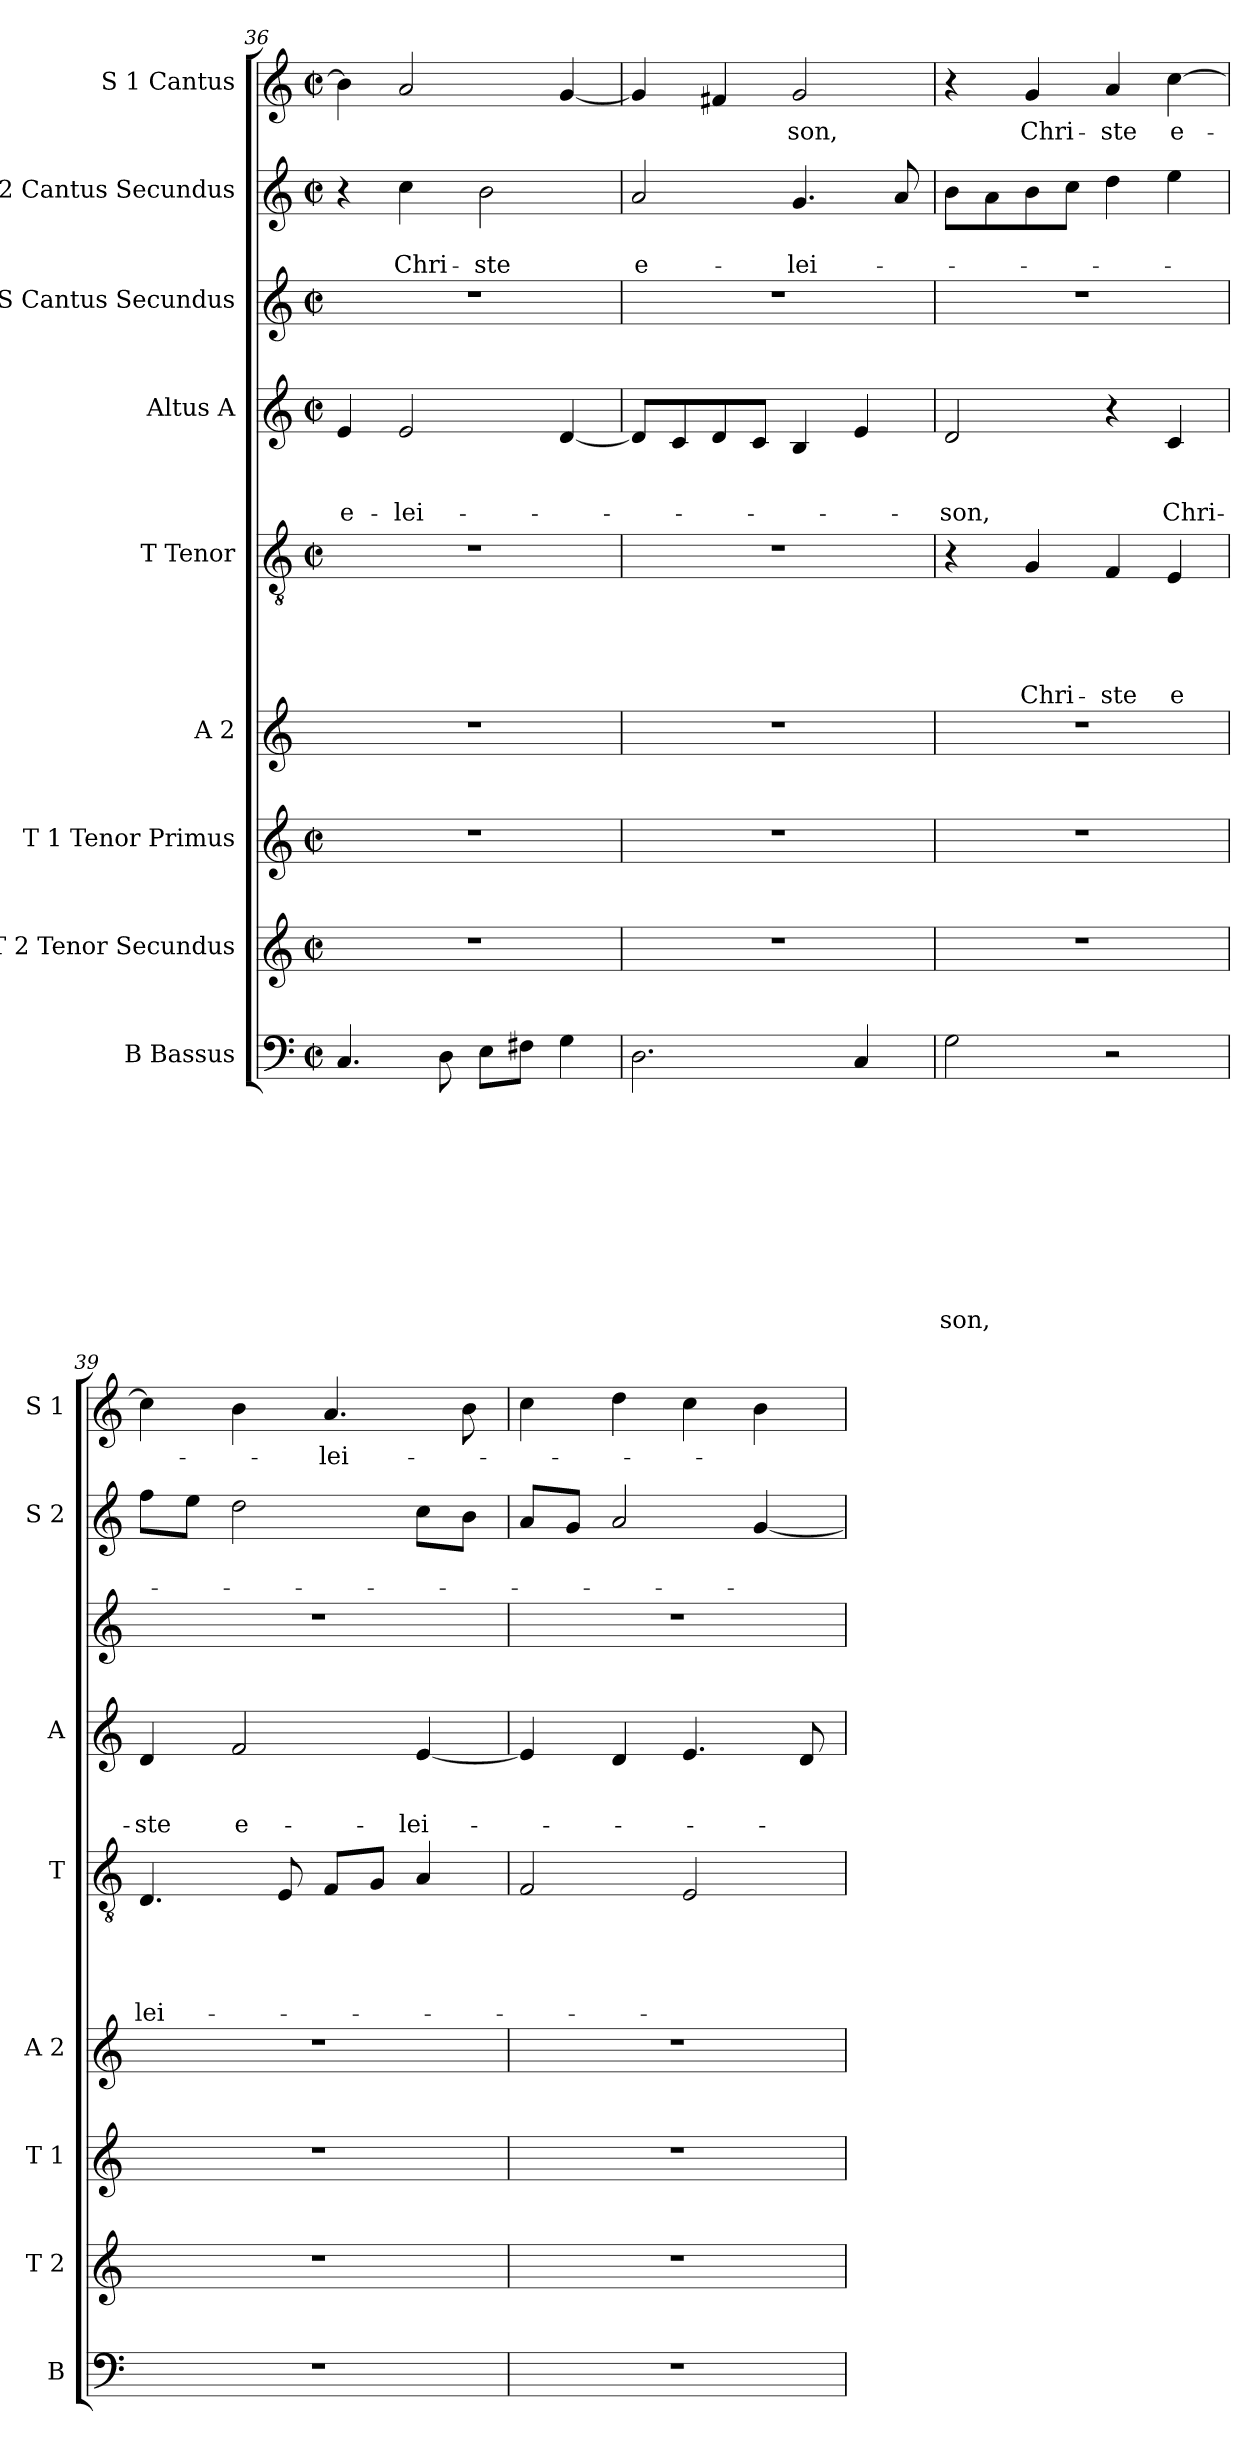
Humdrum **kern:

**kern	**text	**text	**text	**text	**text	**text	**text	**text	**text	**text	**kern	**kern	**kern	**kern	**text	**text	**text	**text	**text	**kern	**text	**text	**text	**kern	**kern	**text	**text	**kern	**text
*part9	*part9	*part9	*part9	*part9	*part9	*part9	*part9	*part9	*part9	*part9	*part8	*part7	*part6	*part5	*part5	*part5	*part5	*part5	*part5	*part4	*part4	*part4	*part4	*part3	*part2	*part2	*part2	*part1	*part1
*staff9	*staff9	*staff9	*staff9	*staff9	*staff9	*staff9	*staff9	*staff9	*staff9	*staff9	*staff8	*staff7	*staff6	*staff5	*staff5	*staff5	*staff5	*staff5	*staff5	*staff4	*staff4	*staff4	*staff4	*staff3	*staff2	*staff2	*staff2	*staff1	*staff1
*I"B Bassus	*	*	*	*	*	*	*	*	*	*	*I"T 2 Tenor Secundus	*I"T 1 Tenor Primus	*I"A 2	*I"T Tenor	*	*	*	*	*	*I"Altus A	*	*	*	*I"S Cantus Secundus	*I"S 2 Cantus Secundus	*	*	*I"S 1 Cantus	*
*I'B	*	*	*	*	*	*	*	*	*	*	*I'T 2	*I'T 1	*I'A 2	*I'T	*	*	*	*	*	*I'A	*	*	*	*	*I'S 2	*	*	*I'S 1	*
*clefF4	*	*	*	*	*	*	*	*	*	*	*clefG2	*clefG2	*clefG2	*clefGv2	*	*	*	*	*	*clefG2	*	*	*	*clefG2	*clefG2	*	*	*clefG2	*
*k[]	*	*	*	*	*	*	*	*	*	*	*k[]	*k[]	*k[]	*k[]	*	*	*	*	*	*k[]	*	*	*	*k[]	*k[]	*	*	*k[]	*
*C:	*	*	*	*	*	*	*	*	*	*	*C:	*C:	*C:	*C:	*	*	*	*	*	*C:	*	*	*	*C:	*C:	*	*	*C:	*
*M2/2	*	*	*	*	*	*	*	*	*	*	*M2/2	*M2/2	*	*M2/2	*	*	*	*	*	*M2/2	*	*	*	*M2/2	*M2/2	*	*	*M2/2	*
*met(c|)	*	*	*	*	*	*	*	*	*	*	*met(c|)	*met(c|)	*	*met(c|)	*	*	*	*	*	*met(c|)	*	*	*	*met(c|)	*met(c|)	*	*	*met(c|)	*
=36	=36	=36	=36	=36	=36	=36	=36	=36	=36	=36	=36	=36	=36	=36	=36	=36	=36	=36	=36	=36	=36	=36	=36	=36	=36	=36	=36	=36	=36
!	!	!	!	!	!	!	!	!	!	!	!	!	!	!	!	!	!	!	!	!	!	!	!LO:LY:b	!	!	!	!	!	!
4.C/	.	.	.	.	.	.	.	.	.	.	1r	1r	1r	1r	.	.	.	.	.	4e/	.	.	e-	1r	4r	.	.	4b\]	.
!	!	!	!	!	!	!	!	!	!	!	!	!	!	!	!	!	!	!	!	!	!	!	!LO:LY:b	!	!	!	!LO:LY:b	!	!
.	.	.	.	.	.	.	.	.	.	.	.	.	.	.	.	.	.	.	.	2e/	.	.	-lei-	.	4cc\	.	Chri-	2a/	.
8D\	.	.	.	.	.	.	.	.	.	.	.	.	.	.	.	.	.	.	.	.	.	.	.	.	.	.	.	.	.
!	!	!	!	!	!	!	!	!	!	!	!	!	!	!	!	!	!	!	!	!	!	!	!	!	!	!	!LO:LY:b	!	!
8E\L	.	.	.	.	.	.	.	.	.	.	.	.	.	.	.	.	.	.	.	.	.	.	.	.	2b\	.	-ste	.	.
8F#X\J	.	.	.	.	.	.	.	.	.	.	.	.	.	.	.	.	.	.	.	.	.	.	.	.	.	.	.	.	.
4G\	.	.	.	.	.	.	.	.	.	.	.	.	.	.	.	.	.	.	.	[<4d/	.	.	.	.	.	.	.	[<4g/	.
=37	=37	=37	=37	=37	=37	=37	=37	=37	=37	=37	=37	=37	=37	=37	=37	=37	=37	=37	=37	=37	=37	=37	=37	=37	=37	=37	=37	=37	=37
!	!	!	!	!	!	!	!	!	!	!	!	!	!	!	!	!	!	!	!	!	!	!	!	!	!	!	!LO:LY:b	!	!
2.D\	.	.	.	.	.	.	.	.	.	.	1r	1r	1r	1r	.	.	.	.	.	8d/L]	.	.	.	1r	2a/	.	e-	4g/]	.
.	.	.	.	.	.	.	.	.	.	.	.	.	.	.	.	.	.	.	.	8c/	.	.	.	.	.	.	.	.	.
.	.	.	.	.	.	.	.	.	.	.	.	.	.	.	.	.	.	.	.	8d/	.	.	.	.	.	.	.	4f#X/	.
.	.	.	.	.	.	.	.	.	.	.	.	.	.	.	.	.	.	.	.	8c/J	.	.	.	.	.	.	.	.	.
!	!	!	!	!	!	!	!	!	!	!	!	!	!	!	!	!	!	!	!	!	!	!	!	!	!	!	!LO:LY:b	!	!LO:LY:b
.	.	.	.	.	.	.	.	.	.	.	.	.	.	.	.	.	.	.	.	4B/	.	.	.	.	4.g/	.	-lei-	2g/	-son,
4C/	.	.	.	.	.	.	.	.	.	.	.	.	.	.	.	.	.	.	.	4e/	.	.	.	.	.	.	.	.	.
.	.	.	.	.	.	.	.	.	.	.	.	.	.	.	.	.	.	.	.	.	.	.	.	.	8a/	.	.	.	.
!!LO:LB:g=z
=38	=38	=38	=38	=38	=38	=38	=38	=38	=38	=38	=38	=38	=38	=38	=38	=38	=38	=38	=38	=38	=38	=38	=38	=38	=38	=38	=38	=38	=38
!	!	!	!	!	!	!	!	!	!	!LO:LY:b	!	!	!	!	!	!	!	!	!	!	!	!	!LO:LY:b	!	!	!	!	!	!
2G\	.	.	.	.	.	.	.	.	.	-son,	1r	1r	1r	4r	.	.	.	.	.	2d/	.	.	-son,	1r	8b\L	.	.	4r	.
.	.	.	.	.	.	.	.	.	.	.	.	.	.	.	.	.	.	.	.	.	.	.	.	.	8a\	.	.	.	.
!	!	!	!	!	!	!	!	!	!	!	!	!	!	!	!	!	!	!	!LO:LY:b	!	!	!	!	!	!	!	!	!	!LO:LY:b
.	.	.	.	.	.	.	.	.	.	.	.	.	.	4G/	.	.	.	.	Chri-	.	.	.	.	.	8b\	.	.	4g/	Chri-
.	.	.	.	.	.	.	.	.	.	.	.	.	.	.	.	.	.	.	.	.	.	.	.	.	8cc\J	.	.	.	.
!	!	!	!	!	!	!	!	!	!	!	!	!	!	!	!	!	!	!	!LO:LY:b	!	!	!	!	!	!	!	!	!	!LO:LY:b
2r	.	.	.	.	.	.	.	.	.	.	.	.	.	4F/	.	.	.	.	-ste	4r	.	.	.	.	4dd\	.	.	4a/	-ste
!	!	!	!	!	!	!	!	!	!	!	!	!	!	!	!	!	!	!	!LO:LY:b	!	!	!	!LO:LY:b	!	!	!	!	!	!LO:LY:b
.	.	.	.	.	.	.	.	.	.	.	.	.	.	4E/	.	.	.	.	e	4c/	.	.	Chri-	.	4ee\	.	.	[>4cc\	e-
=39	=39	=39	=39	=39	=39	=39	=39	=39	=39	=39	=39	=39	=39	=39	=39	=39	=39	=39	=39	=39	=39	=39	=39	=39	=39	=39	=39	=39	=39
!	!	!	!	!	!	!	!	!	!	!	!	!	!	!	!	!	!	!	!LO:LY:b	!	!	!	!LO:LY:b	!	!	!	!	!	!
1r	.	.	.	.	.	.	.	.	.	.	1r	1r	1r	4.D/	.	.	.	.	lei-	4d/	.	.	-ste	1r	8ff\L	.	.	4cc\]	.
.	.	.	.	.	.	.	.	.	.	.	.	.	.	.	.	.	.	.	.	.	.	.	.	.	8ee\J	.	.	.	.
!	!	!	!	!	!	!	!	!	!	!	!	!	!	!	!	!	!	!	!	!	!	!	!LO:LY:b	!	!	!	!	!	!
.	.	.	.	.	.	.	.	.	.	.	.	.	.	.	.	.	.	.	.	2f/	.	.	e-	.	2dd\	.	.	4b\	.
.	.	.	.	.	.	.	.	.	.	.	.	.	.	8E/	.	.	.	.	.	.	.	.	.	.	.	.	.	.	.
!	!	!	!	!	!	!	!	!	!	!	!	!	!	!	!	!	!	!	!	!	!	!	!	!	!	!	!	!	!LO:LY:b
.	.	.	.	.	.	.	.	.	.	.	.	.	.	8F/L	.	.	.	.	.	.	.	.	.	.	.	.	.	4.a/	-lei-
.	.	.	.	.	.	.	.	.	.	.	.	.	.	8G/J	.	.	.	.	.	.	.	.	.	.	.	.	.	.	.
!	!	!	!	!	!	!	!	!	!	!	!	!	!	!	!	!	!	!	!	!	!	!	!LO:LY:b	!	!	!	!	!	!
.	.	.	.	.	.	.	.	.	.	.	.	.	.	4A/	.	.	.	.	.	[<4e/	.	.	-lei-	.	8cc\L	.	.	.	.
.	.	.	.	.	.	.	.	.	.	.	.	.	.	.	.	.	.	.	.	.	.	.	.	.	8b\J	.	.	8b\	.
=40	=40	=40	=40	=40	=40	=40	=40	=40	=40	=40	=40	=40	=40	=40	=40	=40	=40	=40	=40	=40	=40	=40	=40	=40	=40	=40	=40	=40	=40
1r	.	.	.	.	.	.	.	.	.	.	1r	1r	1r	2F/	.	.	.	.	.	4e/]	.	.	.	1r	8a/L	.	.	4cc\	.
.	.	.	.	.	.	.	.	.	.	.	.	.	.	.	.	.	.	.	.	.	.	.	.	.	8g/J	.	.	.	.
.	.	.	.	.	.	.	.	.	.	.	.	.	.	.	.	.	.	.	.	4d/	.	.	.	.	2a/	.	.	4dd\	.
.	.	.	.	.	.	.	.	.	.	.	.	.	.	2E/	.	.	.	.	.	4.e/	.	.	.	.	.	.	.	4cc\	.
.	.	.	.	.	.	.	.	.	.	.	.	.	.	.	.	.	.	.	.	.	.	.	.	.	[<4g/	.	.	4b\	.
.	.	.	.	.	.	.	.	.	.	.	.	.	.	.	.	.	.	.	.	8d/	.	.	.	.	.	.	.	.	.
=	=	=	=	=	=	=	=	=	=	=	=	=	=	=	=	=	=	=	=	=	=	=	=	=	=	=	=	=	=
*-	*-	*-	*-	*-	*-	*-	*-	*-	*-	*-	*-	*-	*-	*-	*-	*-	*-	*-	*-	*-	*-	*-	*-	*-	*-	*-	*-	*-	*-
